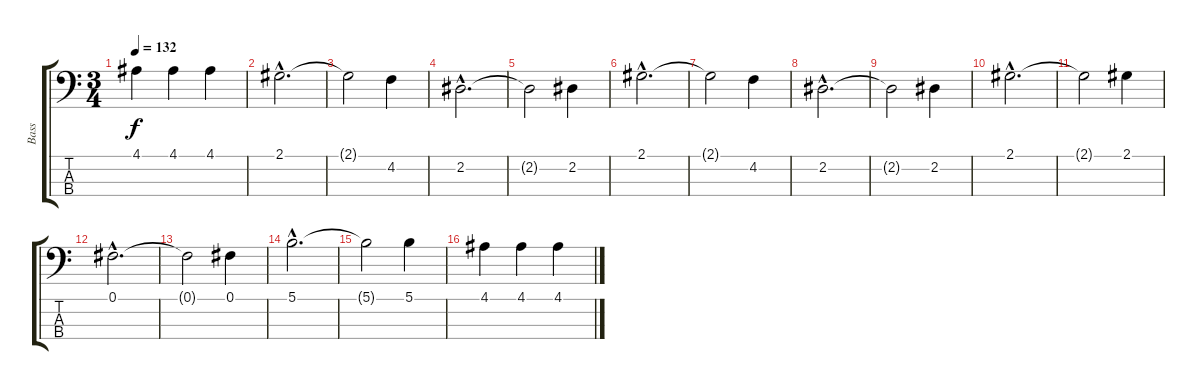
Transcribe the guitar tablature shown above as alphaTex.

\track ("Bass" "Bass") {instrument electricbassfinger}
\staff {score tabs}
\tuning (Gb2 Db2 Ab1 Eb1) {hide}
\ts (3 4)
\tempo 132
\clef f4
\ks c
4.1.4{dy f} 4.1.4 4.1.4 |
2.1{hac}.2{d} |
2.1{t}.2 4.2.4 |
2.2{hac}.2{d} |
2.2{t}.2 2.2.4 |
2.1{hac}.2{d} |
2.1{t}.2 4.2.4 |
2.2{hac}.2{d} |
2.2{t}.2 2.2.4 |
2.1{hac}.2{d} |
2.1{t}.2 2.1.4 |
0.1{hac}.2{d} |
0.1{t}.2 0.1.4 |
5.1{hac}.2{d} |
5.1{t}.2 5.1.4 |
4.1.4 4.1.4 4.1.4
